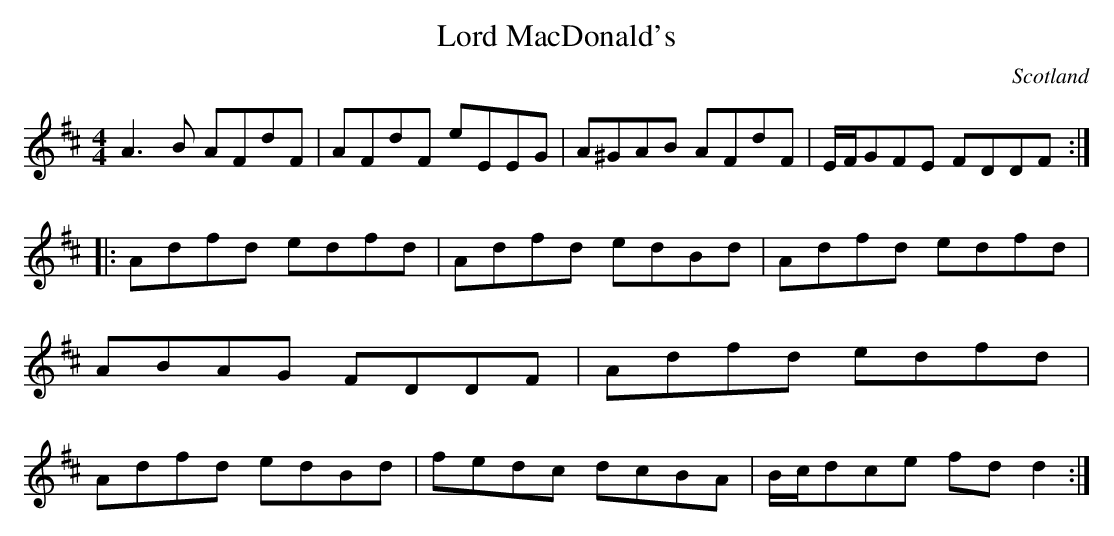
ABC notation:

X:1
T:Lord MacDonald's
O:Scotland
M:4/4
K:D
A3B AFdF | AFdF eEEG | A^GAB AFdF | \
E/F/GFE FDDF :: Adfd edfd | Adfd edBd | \
Adfd edfd | ABAG FDDF | Adfd edfd | \
Adfd edBd | fedc dcBA | B/c/dce fdd2 :|**
